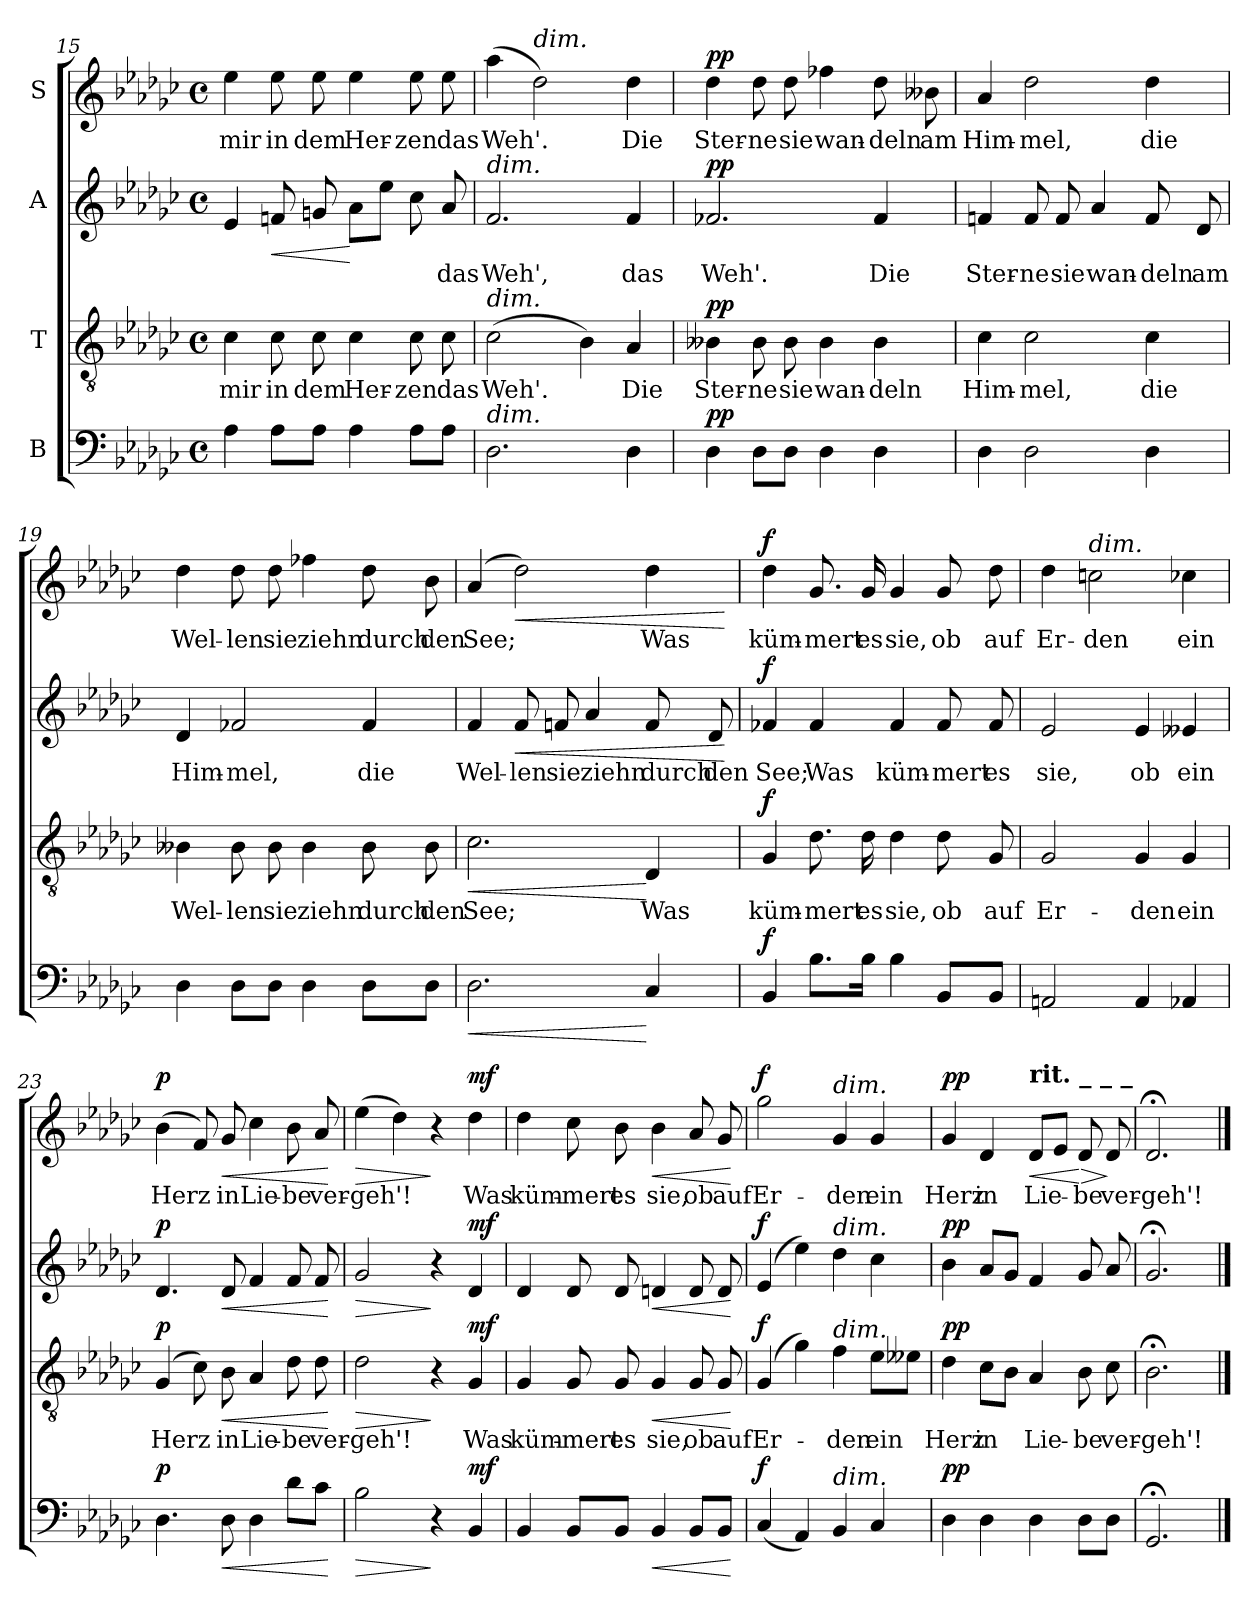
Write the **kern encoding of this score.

**kern	**dynam	**kern	**text	**dynam	**kern	**text	**dynam	**kern	**text	**dynam
*part4	*part4	*part3	*part3	*part3	*part2	*part2	*part2	*part1	*part1	*part1
*staff4	*staff4	*staff3	*staff3	*staff3	*staff2	*staff2	*staff2	*staff1	*staff1	*staff1
*I"B	*	*I"T	*	*	*I"A	*	*	*I"S	*	*
*clefF4	*	*clefGv2	*	*	*clefG2	*	*	*clefG2	*	*
*k[b-e-a-d-g-c-]	*	*k[b-e-a-d-g-c-]	*	*	*k[b-e-a-d-g-c-]	*	*	*k[b-e-a-d-g-c-]	*	*
*M4/4	*	*M4/4	*	*	*M4/4	*	*	*M4/4	*	*
*met(c)	*	*met(c)	*	*	*met(c)	*	*	*met(c)	*	*
=15	=15	=15	=15	=15	=15	=15	=15	=15	=15	=15
4A-\	.	4c-\	mir	.	4e-/	.	.	4ee-\	mir	.
!	!	!	!	!	!	!	!LO:HP:b	!	!	!
8A-\L	.	8c-\	in	.	8fn/	.	<	8ee-\	in	.
8A-\J	.	8c-\	dem	.	8gn/	.	.	8ee-\	dem	.
4A-\	.	4c-\	Her-	.	8a-\L	.	[	4ee-\	Her-	.
.	.	.	.	.	8ee-\J	.	.	.	.	.
8A-\L	.	8c-\	-zen	.	8cc-\	.	.	8ee-\	-zen	.
8A-\J	.	8c-\	das	.	8a-/	das	.	8ee-\	das	.
=16	=16	=16	=16	=16	=16	=16	=16	=16	=16	=16
!	!	!	!	!	!LO:TX:a:i:t=dim.	!	!	!	!	!
!	!	!LO:TX:a:i:t=dim.	!	!	!	!	!	!	!	!
!LO:TX:a:i:t=dim.	!	!	!	!	!	!	!	!	!	!
2.D-\	.	(2c-\	Weh'.	.	2.f/	Weh',	.	(4aa-\	Weh'.	.
!	!	!	!	!	!	!	!	!LO:TX:a:i:t=dim.	!	!
.	.	.	.	.	.	.	.	2dd-\)	.	.
.	.	4B-\)	.	.	.	.	.	.	.	.
4D-\	.	4A-/	Die	.	4f/	das	.	4dd-\	Die	.
!!LO:LB:g=z
=17	=17	=17	=17	=17	=17	=17	=17	=17	=17	=17
!	!LO:DY:a	!	!	!LO:DY:a	!	!	!LO:DY:a	!	!	!LO:DY:a
4D-\	pp	4B--X\	Ster-	pp	2.f-X/	Weh'.	pp	4dd-\	Ster-	pp
8D-\L	.	8B--\	-ne	.	.	.	.	8dd-\	-ne	.
8D-\J	.	8B--\	sie	.	.	.	.	8dd-\	sie	.
4D-\	.	4B--\	wan-	.	.	.	.	4ff-X\	wan-	.
4D-\	.	4B--\	-deln	.	4f-/	Die	.	8dd-\	-deln	.
.	.	.	.	.	.	.	.	8b--X\	am	.
=18	=18	=18	=18	=18	=18	=18	=18	=18	=18	=18
4D-\	.	4c-\	Him-	.	4fn/	Ster-	.	4a-/	Him-	.
2D-\	.	2c-\	-mel,	.	8f/	-ne	.	2dd-\	-mel,	.
.	.	.	.	.	8f/	sie	.	.	.	.
.	.	.	.	.	4a-/	wan-	.	.	.	.
4D-\	.	4c-\	die	.	8f/	-deln	.	4dd-\	die	.
.	.	.	.	.	8d-/	am	.	.	.	.
=19	=19	=19	=19	=19	=19	=19	=19	=19	=19	=19
4D-\	.	4B--X\	Wel-	.	4d-/	Him-	.	4dd-\	Wel-	.
8D-\L	.	8B--\	-len	.	2f-X/	-mel,	.	8dd-\	-len	.
8D-\J	.	8B--\	sie	.	.	.	.	8dd-\	sie	.
4D-\	.	4B--\	ziehn	.	.	.	.	4ff-X\	ziehn	.
8D-\L	.	8B--\	durch	.	4f-/	die	.	8dd-\	durch	.
8D-\J	.	8B--\	den	.	.	.	.	8b-\	den	.
!!LO:LB:g=z
=20	=20	=20	=20	=20	=20	=20	=20	=20	=20	=20
!	!LO:HP:b	!	!	!LO:HP:b	!	!	!	!	!	!
2.D-\	<	2.c-\	See;	<	4f/	Wel-	.	(4a-/	See;	.
!	!	!	!	!	!	!	!LO:HP:b	!	!	!LO:HP:b
.	.	.	.	.	8f/	-len	<	2dd-\)	.	<
.	.	.	.	.	8fn/	sie	.	.	.	.
.	.	.	.	.	4a-/	ziehn	.	.	.	.
4C-/	[	4D-/	Was	[	8f/	durch	.	4dd-\	Was	.
.	.	.	.	.	8d-/	den	.	.	.	.
.	.	.	.	.	.	.	[	.	.	[
=21	=21	=21	=21	=21	=21	=21	=21	=21	=21	=21
!	!LO:DY:a	!	!	!LO:DY:a	!	!	!LO:DY:a	!	!	!LO:DY:a
4BB-/	f	4G-/	küm-	f	4f-X/	See;	f	4dd-\	küm-	f
8.B-\L	.	8.d-\	-mert	.	4f-/	Was	.	8.g-/	-mert	.
16B-\Jk	.	16d-\	es	.	.	.	.	16g-/	es	.
4B-\	.	4d-\	sie,	.	4f-/	küm-	.	4g-/	sie,	.
8BB-/L	.	8d-\	ob	.	8f-/	-mert	.	8g-/	ob	.
8BB-/J	.	8G-/	auf	.	8f-/	es	.	8dd-\	auf	.
=22	=22	=22	=22	=22	=22	=22	=22	=22	=22	=22
2AAn/	.	2G-/	Er-	.	2e-/	sie,	.	4dd-\	Er-	.
!	!	!	!	!	!	!	!	!LO:TX:a:i:t=dim.	!	!
.	.	.	.	.	.	.	.	2ccn\	-den	.
4AA/	.	4G-/	-den	.	4e-/	ob	.	.	.	.
4AA-X/	.	4G-/	ein	.	4e--X/	ein	.	4cc-X\	ein	.
=23	=23	=23	=23	=23	=23	=23	=23	=23	=23	=23
!	!LO:DY:a	!	!	!LO:DY:a	!	!	!LO:DY:a	!	!	!LO:DY:a
4.D-\	p	(4G-/	Herz	p	4.d-/	.	p	(4b-\	Herz	p
.	.	8c-\)	.	.	.	.	.	8f/)	.	.
!	!LO:HP:b	!	!	!LO:HP:b	!	!	!LO:HP:b	!	!	!LO:HP:b
8D-\	<	8B-\	in	<	8d-/	.	<	8g-/	in	<
4D-\	.	4A-/	Lie-	.	4f/	.	.	4cc-\	Lie-	.
8d-\L	.	8d-\	-be	.	8f/	.	.	8b-\	-be	.
8c-\J	.	8d-\	ver-	.	8f/	.	.	8a-/	ver-	.
.	[	.	.	[	.	.	[	.	.	[
!!LO:LB:g=z
=24	=24	=24	=24	=24	=24	=24	=24	=24	=24	=24
!	!LO:HP:b	!	!	!LO:HP:b	!	!	!LO:HP:b	!	!	!LO:HP:b
2B-\	>	2d-\	-geh'!	>	2g-/	.	>	(4ee-\	-geh'!	>
.	.	.	.	.	.	.	.	4dd-\)	.	.
4r	]	4r	.	]	4r	.	]	4r	.	]
!	!LO:DY:a	!	!	!LO:DY:a	!	!	!LO:DY:a	!	!	!LO:DY:a
4BB-/	mf	4G-/	Was	mf	4d-/	.	mf	4dd-\	Was	mf
=25	=25	=25	=25	=25	=25	=25	=25	=25	=25	=25
4BB-/	.	4G-/	küm-	.	4d-/	.	.	4dd-\	küm-	.
8BB-/L	.	8G-/	-mert	.	8d-/	.	.	8cc-\	-mert	.
8BB-/J	.	8G-/	es	.	8d-/	.	.	8b-\	es	.
!	!LO:HP:b	!	!	!LO:HP:b	!	!	!LO:HP:b	!	!	!LO:HP:b
4BB-/	<	4G-/	sie,	<	4dn/	.	<	4b-\	sie,	<
8BB-/L	.	8G-/	ob	.	8d/	.	.	8a-/	ob	.
8BB-/J	.	8G-/	auf	.	8d/	.	.	8g-/	auf	.
.	[	.	.	[	.	.	[	.	.	[
=26	=26	=26	=26	=26	=26	=26	=26	=26	=26	=26
!	!LO:DY:a	!	!	!LO:DY:a	!	!	!LO:DY:a	!	!	!LO:DY:a
(4C-/	f	(4G-/	Er-	f	(4e-/	.	f	2gg-\	Er-	f
4AA-/)	.	4g-\)	.	.	4ee-\)	.	.	.	.	.
!	!	!	!	!	!	!	!	!LO:TX:a:i:t=dim.	!	!
!	!	!	!	!	!LO:TX:a:i:t=dim.	!	!	!	!	!
!	!	!LO:TX:a:i:t=dim.	!	!	!	!	!	!	!	!
!LO:TX:a:i:t=dim.	!	!	!	!	!	!	!	!	!	!
4BB-/	.	4f\	-den	.	4dd-\	.	.	4g-/	-den	.
4C-/	.	8e-\L	ein	.	4cc-\	.	.	4g-/	ein	.
.	.	8e--X\J	.	.	.	.	.	.	.	.
=27	=27	=27	=27	=27	=27	=27	=27	=27	=27	=27
!	!LO:DY:a	!	!	!LO:DY:a	!	!	!LO:DY:a	!	!	!LO:DY:a
4D-\	pp	4d-\	Herz	pp	4b-\	.	pp	4g-/	Herz	pp
4D-\	.	8c-\L	in	.	8a-/L	.	.	4d-/	in	.
.	.	8B-\J	.	.	8g-/J	.	.	.	.	.
!	!	!	!	!	!	!	!	!LO:TX:a:B:t=rit.   _    _    _	!	!
!	!	!	!	!	!	!	!	!	!	!LO:HP:b
4D-\	.	4A-/	Lie-	.	4f/	.	.	8d-/L	Lie-	<
.	.	.	.	.	.	.	.	8e-/J	.	.
!	!	!	!	!	!	!	!	!	!	!LO:HP:n=1:b
8D-\L	.	8B-\	-be	.	8g-/	.	.	8d-/	-be	[ >
8D-\J	.	8c-\	ver-	.	8a-/	.	.	8d-/	ver-	]
=28	=28	=28	=28	=28	=28	=28	=28	=28	=28	=28
2.GG-;/	.	2.B-;<\	-geh'!	.	2.g-;</	.	.	2.d-;</	-geh'!	.
==	==	==	==	==	==	==	==	==	==	==
*-	*-	*-	*-	*-	*-	*-	*-	*-	*-	*-
